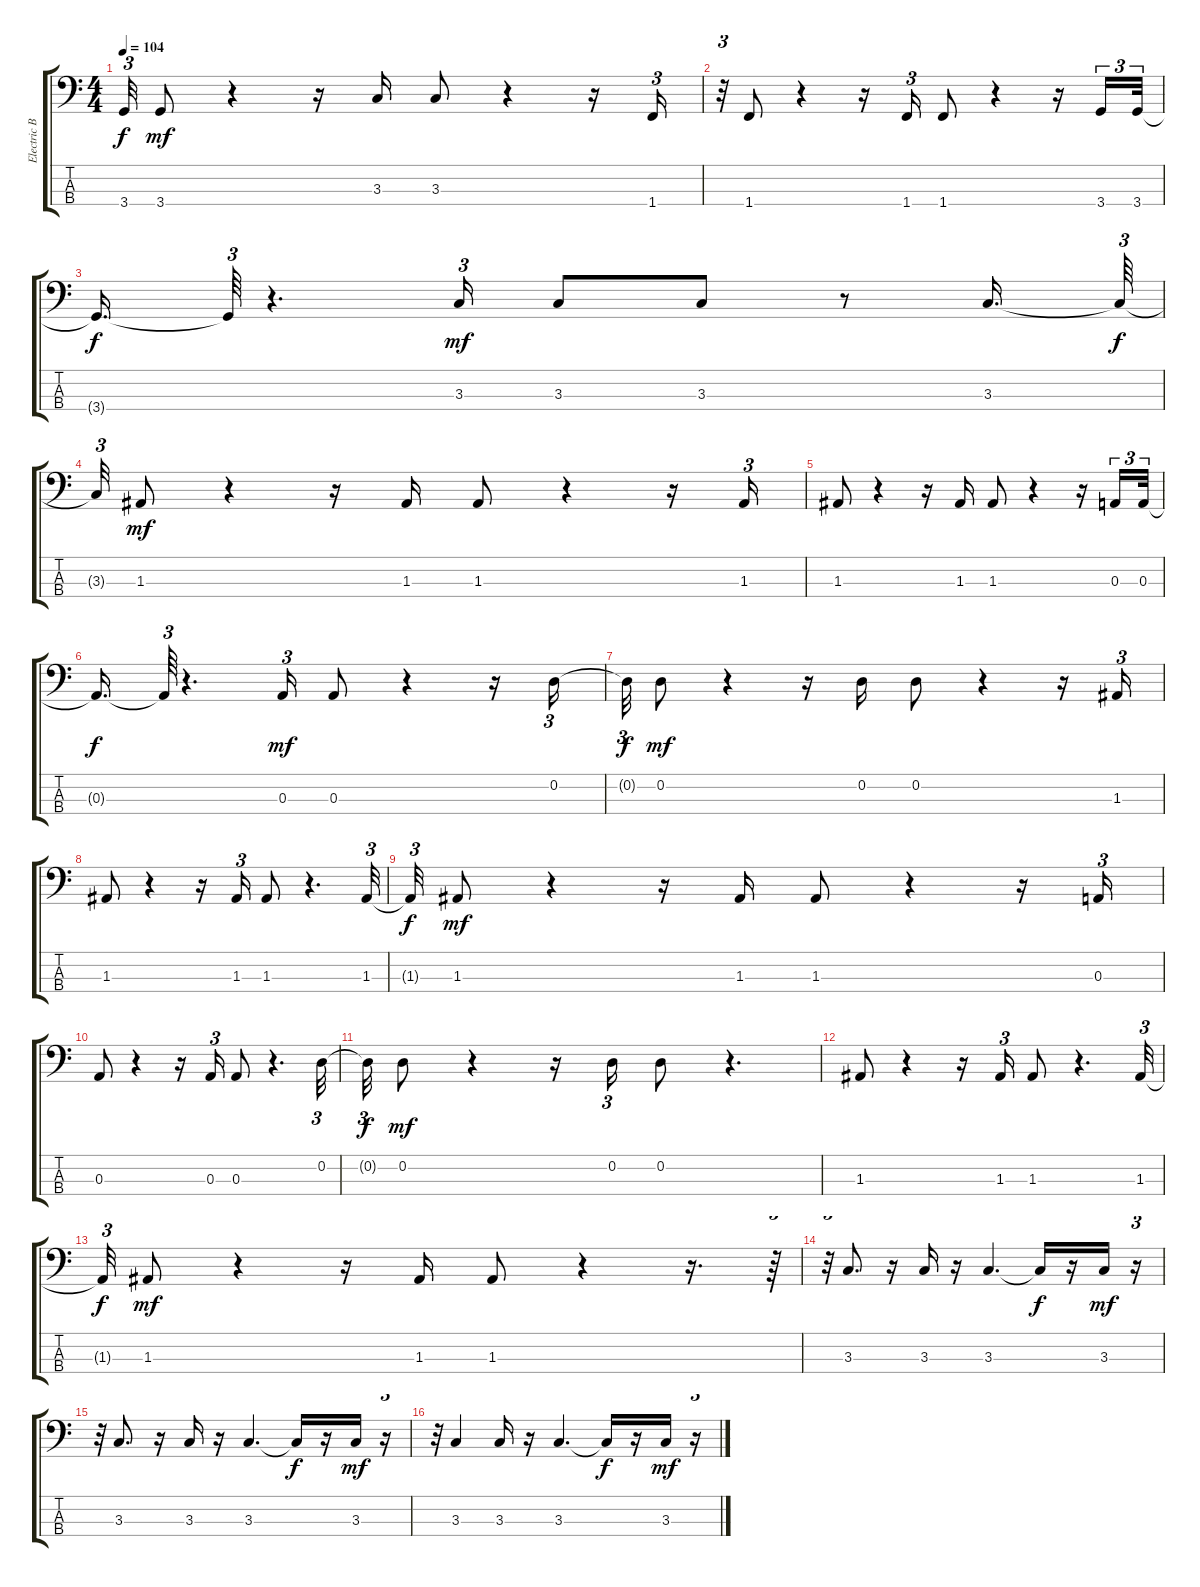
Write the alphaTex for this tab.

\track ("Electric Bass (finger)" "Electric B") {instrument electricbassfinger}
\staff {score tabs}
\tuning (G2 D2 A1 E1) {hide}
\ts (4 4)
\tempo 104
\clef f4
\ks c
3.4{t}.32{tu (3 2) dy f} 3.4.8{dy mf} r.4 r.16 3.3.16 3.3.8 r.4 r.16 1.4.16{tu (3 2)} |
r.32{tu (3 2)} 1.4.8 r.4 r.16 1.4.16{tu (3 2)} 1.4.8 r.4 r.16 3.4.16{tu (3 2)} 3.4.32{tu (3 2)} |
3.4{t}.16{d dy f} 3.4{t}.64{tu (3 2)} r.4{d} 3.3.16{tu (3 2) dy mf} 3.3.8 3.3.8 r.8 3.3.16{d} 3.3{t}.64{tu (3 2) dy f} |
3.3{t}.32{tu (3 2)} 1.3.8{dy mf} r.4 r.16 1.3.16 1.3.8 r.4 r.16 1.3.16{tu (3 2)} |
1.3.8 r.4 r.16 1.3.16 1.3.8 r.4 r.16 0.3.16{tu (3 2)} 0.3.32{tu (3 2)} |
0.3{t}.16{d dy f} 0.3{t}.64{tu (3 2)} r.4{d} 0.3.16{tu (3 2) dy mf} 0.3.8 r.4 r.16 0.2.16{tu (3 2)} |
0.2{t}.32{tu (3 2) dy f} 0.2.8{dy mf} r.4 r.16 0.2.16 0.2.8 r.4 r.16 1.3.16{tu (3 2)} |
1.3.8 r.4 r.16 1.3.16{tu (3 2)} 1.3.8 r.4{d} 1.3.32{tu (3 2)} |
1.3{t}.32{tu (3 2) dy f} 1.3.8{dy mf} r.4 r.16 1.3.16 1.3.8 r.4 r.16 0.3.16{tu (3 2)} |
0.3.8 r.4 r.16 0.3.16{tu (3 2)} 0.3.8 r.4{d} 0.2.32{tu (3 2)} |
0.2{t}.32{tu (3 2) dy f} 0.2.8{dy mf} r.4 r.16 0.2.16{tu (3 2)} 0.2.8 r.4{d} |
1.3.8 r.4 r.16 1.3.16{tu (3 2)} 1.3.8 r.4{d} 1.3.32{tu (3 2)} |
1.3{t}.32{tu (3 2) dy f} 1.3.8{dy mf} r.4 r.16 1.3.16 1.3.8 r.4 r.16{d} r.64{tu (3 2)} |
r.32{tu (3 2)} 3.3.8{d} r.16 3.3.16 r.16 3.3.4{d} 3.3{t}.16{dy f} r.16 3.3.16{dy mf} r.16{tu (3 2)} |
r.32{tu (3 2)} 3.3.8{d} r.16 3.3.16 r.16 3.3.4{d} 3.3{t}.16{dy f} r.16 3.3.16{dy mf} r.16{tu (3 2)} |
r.32{tu (3 2)} 3.3.4 3.3.16 r.16 3.3.4{d} 3.3{t}.16{dy f} r.16 3.3.16{dy mf} r.16{tu (3 2)}
